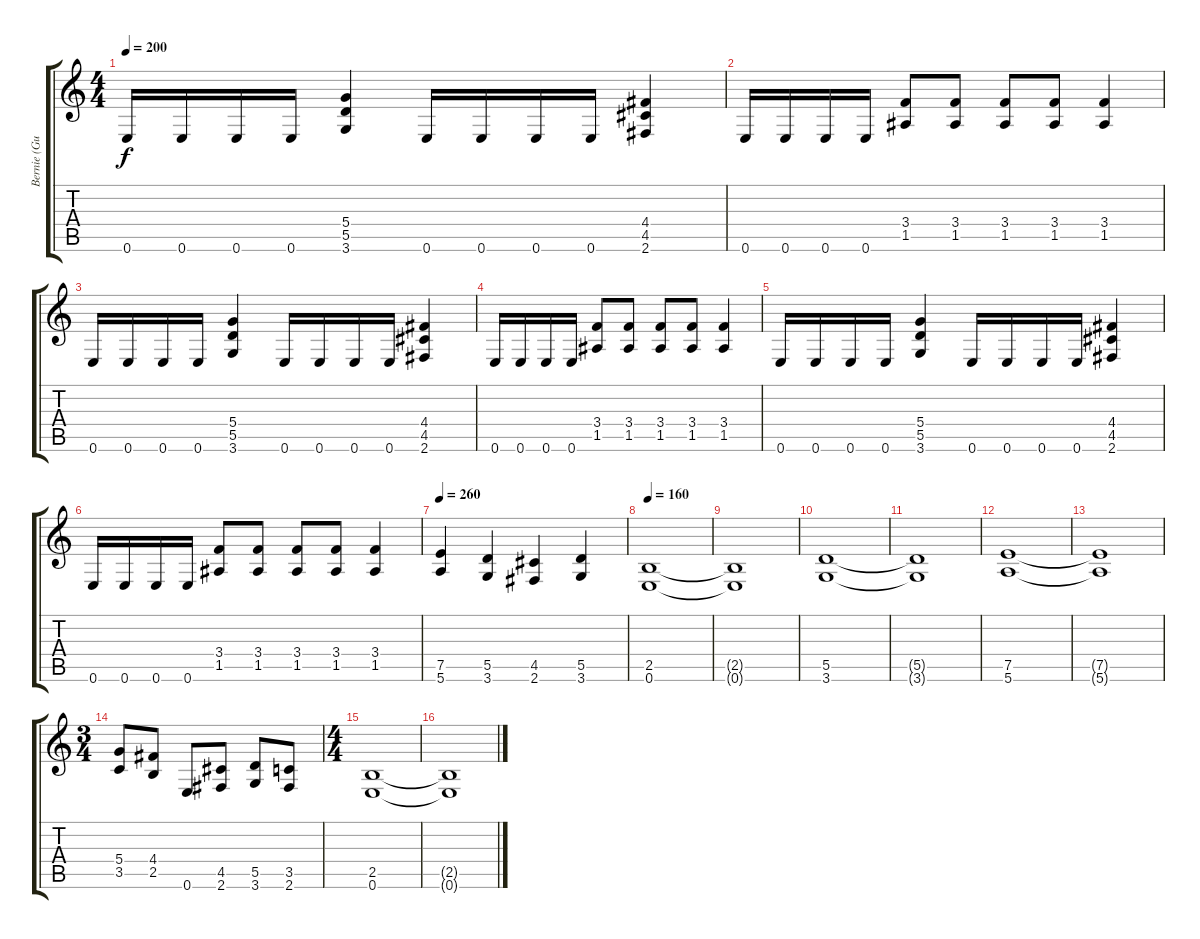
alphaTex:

\track ("Bernie (Guitar)" "Bernie (Gu") {instrument distortionguitar}
\staff {score tabs}
\tuning (E4 B3 G3 D3 A2 E2) {hide}
\ts (4 4)
\tempo 200
\clef g2
\ks c
0.6.16{dy f} 0.6.16 0.6.16 0.6.16 (5.4 5.5 3.6).4 0.6.16 0.6.16 0.6.16 0.6.16 (4.4 4.5 2.6).4 |
0.6.16 0.6.16 0.6.16 0.6.16 (3.4 1.5).8 (3.4 1.5).8 (3.4 1.5).8 (3.4 1.5).8 (3.4 1.5).4 |
0.6.16 0.6.16 0.6.16 0.6.16 (5.4 5.5 3.6).4 0.6.16 0.6.16 0.6.16 0.6.16 (4.4 4.5 2.6).4 |
0.6.16 0.6.16 0.6.16 0.6.16 (3.4 1.5).8 (3.4 1.5).8 (3.4 1.5).8 (3.4 1.5).8 (3.4 1.5).4 |
0.6.16 0.6.16 0.6.16 0.6.16 (5.4 5.5 3.6).4 0.6.16 0.6.16 0.6.16 0.6.16 (4.4 4.5 2.6).4 |
0.6.16 0.6.16 0.6.16 0.6.16 (3.4 1.5).8 (3.4 1.5).8 (3.4 1.5).8 (3.4 1.5).8 (3.4 1.5).4 |
\tempo 260
(7.5 5.6).4 (5.5 3.6).4 (4.5 2.6).4 (5.5 3.6).4 |
\tempo 160
(2.5 0.6).1 |
(2.5{t} 0.6{t}).1 |
(5.5 3.6).1 |
(5.5{t} 3.6{t}).1 |
(7.5 5.6).1 |
(7.5{t} 5.6{t}).1 |
\ts (3 4)
(5.4 3.5).8 (4.4 2.5).8 0.6.8 (4.5 2.6).8 (5.5 3.6).8 (3.5 2.6).8 |
\ts (4 4)
(2.5 0.6).1 |
(2.5{t} 0.6{t}).1
